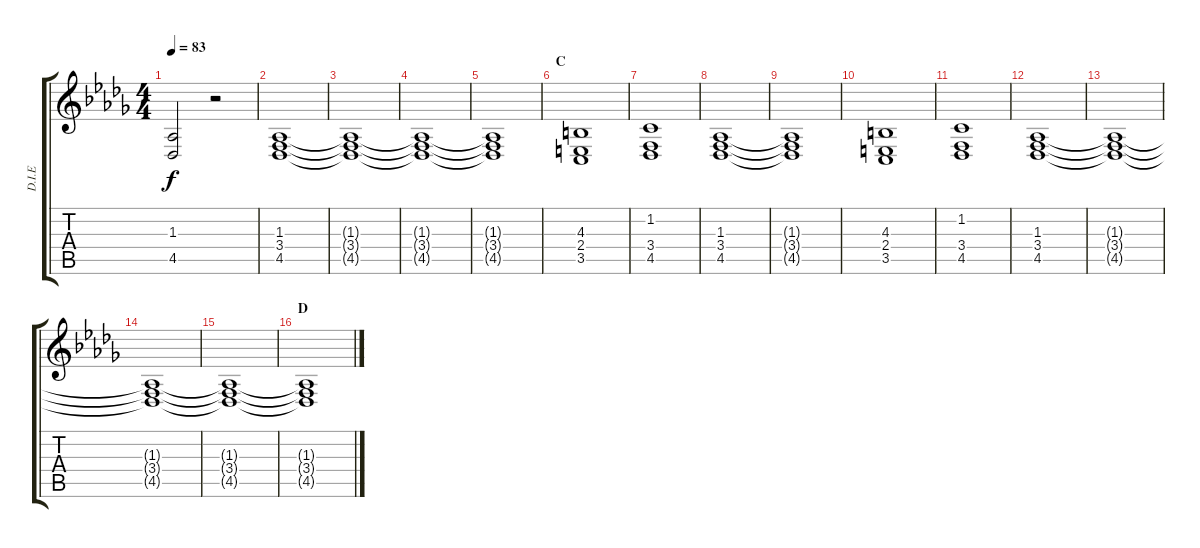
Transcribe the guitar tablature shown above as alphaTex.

\track ("D.I.E" "D.I.E") {instrument lead2sawtooth}
\staff {score tabs}
\tuning (E4 B3 G3 D3 A2 E2) {hide}
\ts (4 4)
\tempo 83
\clef g2
\ks db
(1.3{t} 4.5{t}).2{dy f} r.2 |
(1.3 3.4 4.5).1 |
(1.3{t} 3.4{t} 4.5{t}).1 |
(1.3{t} 3.4{t} 4.5{t}).1 |
(1.3{t} 3.4{t} 4.5{t}).1 |
\section ("" "C")
(4.3 2.4 3.5).1 |
(1.2 3.4 4.5).1 |
(1.3 3.4 4.5).1 |
(1.3{t} 3.4{t} 4.5{t}).1 |
(4.3 2.4 3.5).1 |
(1.2 3.4 4.5).1 |
(1.3 3.4 4.5).1 |
(1.3{t} 3.4{t} 4.5{t}).1 |
(1.3{t} 3.4{t} 4.5{t}).1 |
(1.3{t} 3.4{t} 4.5{t}).1 |
\section ("" "D")
(1.3{t} 3.4{t} 4.5{t}).1
